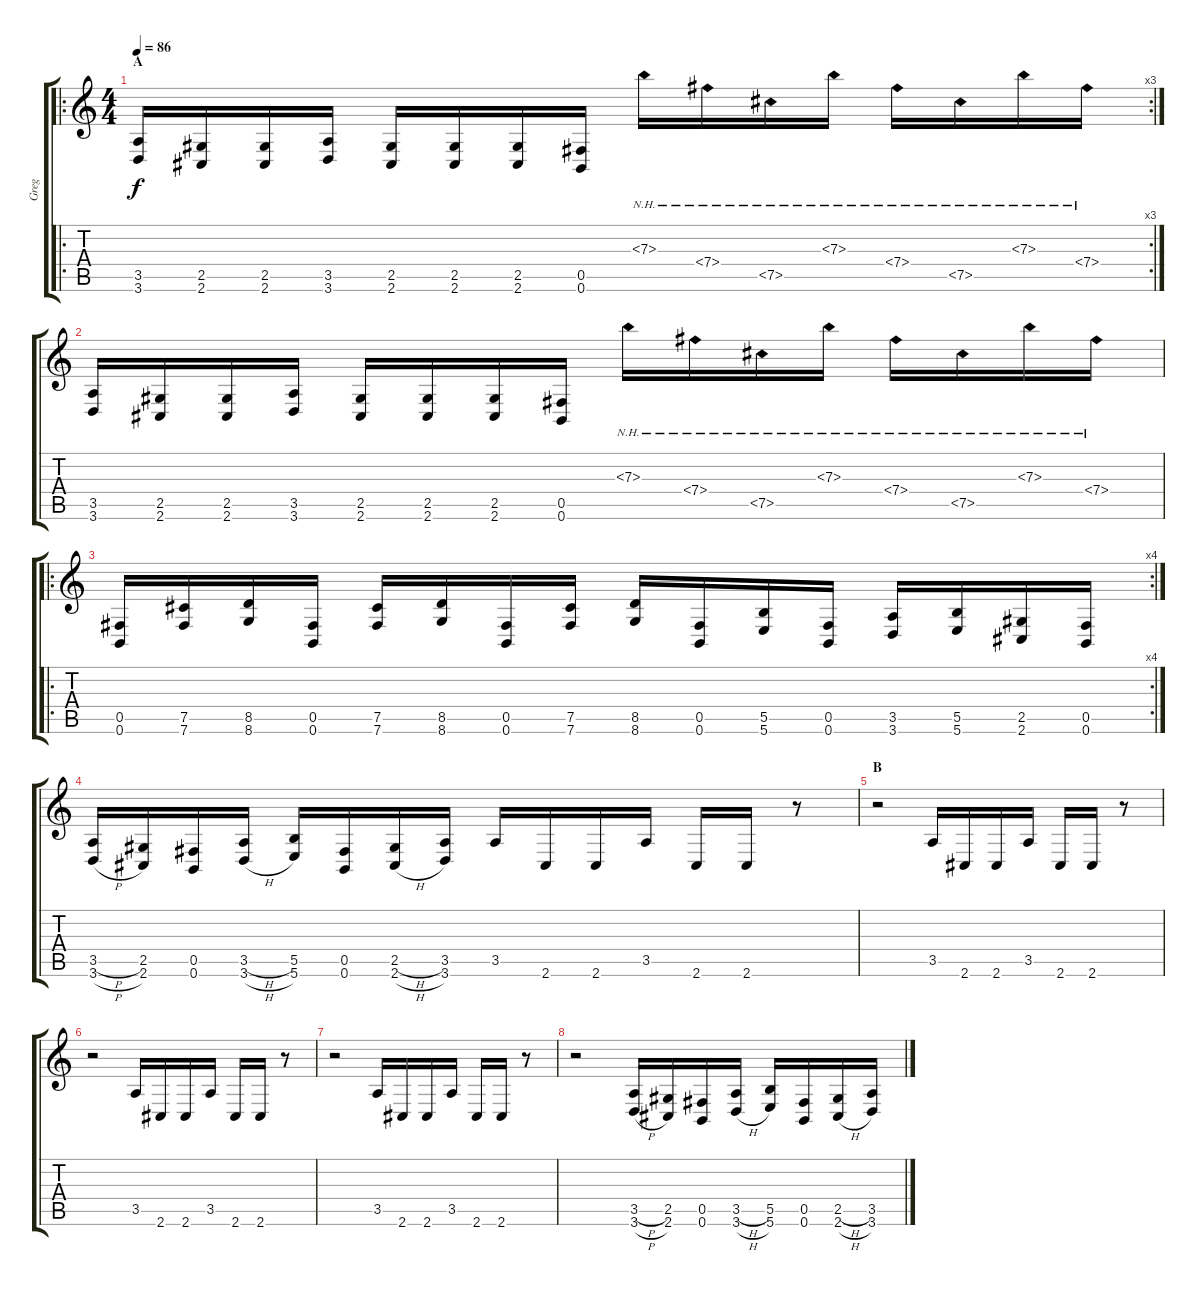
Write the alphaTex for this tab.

\track ("Greg" "Greg") {instrument distortionguitar}
\staff {score tabs}
\tuning (Db4 Ab3 E3 B2 Gb2 B1) {hide}
\ro
\rc 3
\ts (4 4)
\section ("" "A")
\tempo 86
\clef g2
\ks c
(3.5 3.6).16{dy f instrument distortionguitar} (2.5 2.6).16 (2.5 2.6).16 (3.5 3.6).16 (2.5 2.6).16 (2.5 2.6).16 (2.5 2.6).16 (0.5 0.6).16 7.3{nh}.16 7.4{nh}.16 7.5{nh}.16 7.3{nh}.16 7.4{nh}.16 7.5{nh}.16 7.3{nh}.16 7.4{nh}.16 |
(3.5 3.6).16 (2.5 2.6).16 (2.5 2.6).16 (3.5 3.6).16 (2.5 2.6).16 (2.5 2.6).16 (2.5 2.6).16 (0.5 0.6).16 7.3{nh}.16 7.4{nh}.16 7.5{nh}.16 7.3{nh}.16 7.4{nh}.16 7.5{nh}.16 7.3{nh}.16 7.4{nh}.16 |
\ro
\rc 4
(0.5 0.6).16 (7.5 7.6).16 (8.5 8.6).16 (0.5 0.6).16 (7.5 7.6).16 (8.5 8.6).16 (0.5 0.6).16 (7.5 7.6).16 (8.5 8.6).16 (0.5 0.6).16 (5.5 5.6).16 (0.5 0.6).16 (3.5 3.6).16 (5.5 5.6).16 (2.5 2.6).16 (0.5 0.6).16 |
(3.5{h} 3.6{h}).16 (2.5 2.6).16 (0.5 0.6).16 (3.5{h} 3.6{h}).16 (5.5 5.6).16 (0.5 0.6).16 (2.5{h} 2.6{h}).16 (3.5 3.6).16 3.5.16 2.6.16 2.6.16 3.5.16 2.6.16 2.6.16 r.8 |
\section ("" "B")
r.2 3.5.16 2.6.16 2.6.16 3.5.16 2.6.16 2.6.16 r.8 |
r.2 3.5.16 2.6.16 2.6.16 3.5.16 2.6.16 2.6.16 r.8 |
r.2 3.5.16 2.6.16 2.6.16 3.5.16 2.6.16 2.6.16 r.8 |
r.2 (3.5{h} 3.6{h}).16 (2.5 2.6).16 (0.5 0.6).16 (3.5{h} 3.6{h}).16 (5.5 5.6).16 (0.5 0.6).16 (2.5{h} 2.6{h}).16 (3.5 3.6).16
